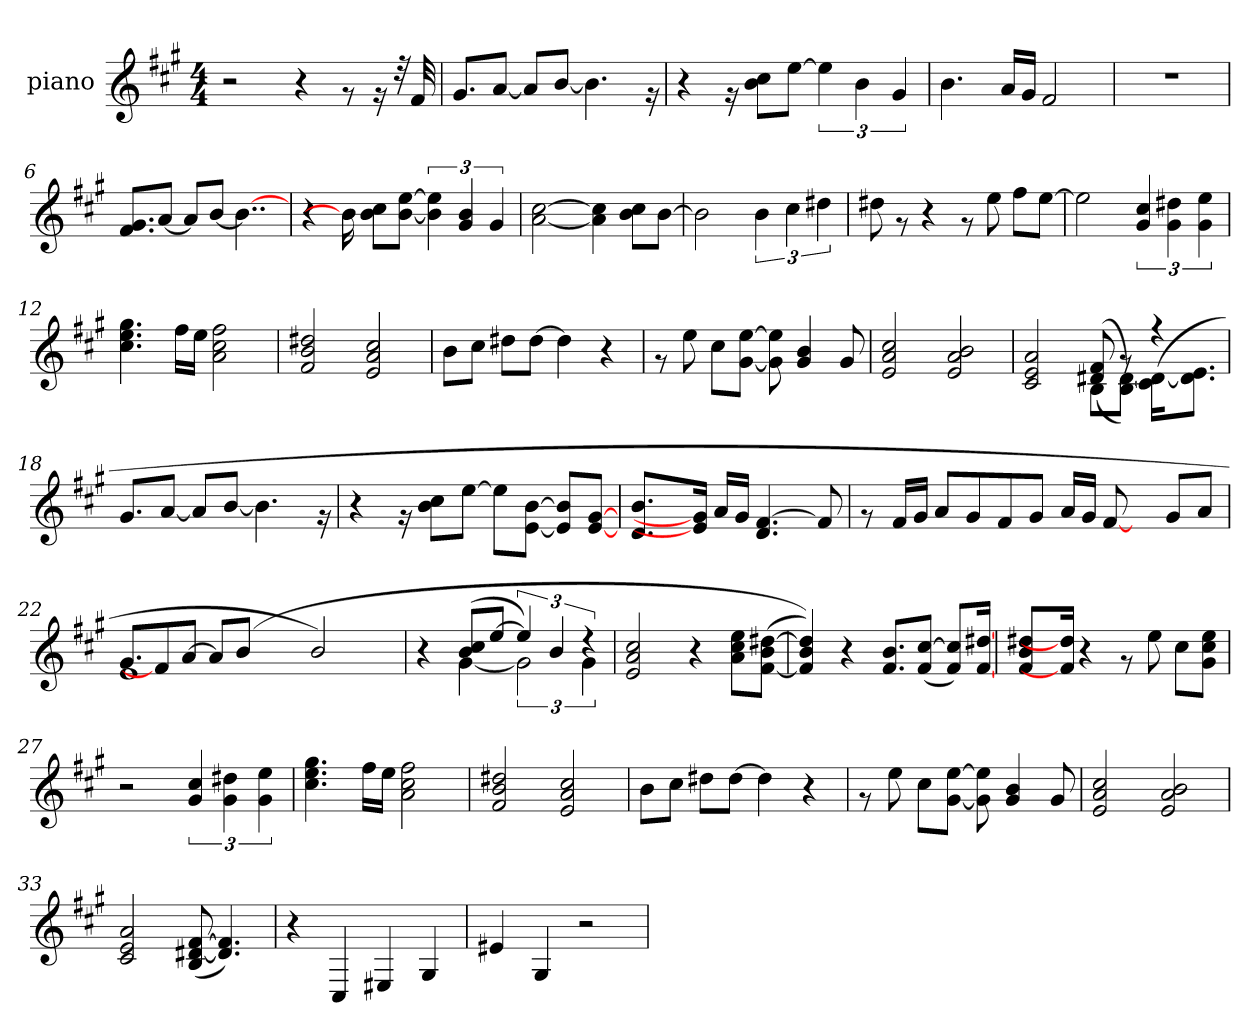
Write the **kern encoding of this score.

**kern
*part1
*staff1
*I"piano
*I'piano
*clefG2
*k[f#c#g#]
*A:
*M4/4
=1
2r
4r
8rg
16rg
32rdd
32f#/
=2
8.g#/L
[8a/J
8a/L]
[8b/J
4.b\]
16rg
=3
4r
16rg
8b\ 8cc#\L
[8ee\J
6ee\]
6b\
6g#/
=4
4.b\
16a/LL
16g#/JJ
2f#/
=5
1r
=6
8.f#/ 8.g#/L
[8a/J
(8a/L]
[8b/J
4..b\_
!!LO:LB:g=z
=7
4r
16b\]
8b\ 8cc#\L
[8b\ [8ee\J
6b\] 6ee\]
6g#/ 6b/
6g#/
=8
[2a\ [2cc#\
4a\] 4cc#\]
8b\ 8cc#\L
[8b\J
=9
2b\]
6b\
6cc#\
6dd#X\
=10
8dd#X\
8rg
4r
8rg
8ee\
8ff#\L
[8ee\J
=11
2ee\]
6g#/ 6cc#/
6g#\ 6dd#X\
6g#\ 6ee\
=12
4.cc#\ 4.ee\ 4.gg#\
16ff#\LL
16ee\JJ
2a\ 2cc#\ 2ff#\
=13
2f#/ 2b/ 2dd#X/
2e/ 2a/ 2cc#/
!!LO:LB:g=z
=14
8b\L
8cc#\J
8dd#X\L
[8dd#\J
4dd#\]
4r
=15
8rg
8ee\
8cc#\L
[8g#\ [8ee\J
8g#\] 8ee\]
4g#/ 4b/
8g#/
=16
2e/ 2a/ 2cc#/
2e/ 2a/ 2b/
=17
*^
2c#/ 2e/ 2a/	2ryy
((8d#X/ 8f#/	8B\L
8rg	8B\ [8d#\J))
4r	(16c#\ 16d#\_KL
.	8.d#\] 8.e\J
*v	*v
=18
8.g#/L
[8a/J
8a/L]
[8b/J
4.b\]
16rg
=19
4r
16rg
8b\ 8cc#\L
[8ee\J
8ee\L]
[8e\ [8b\J
8e/] 8b/]L
[8e/ [8g#/J
!!LO:LB:g=z
=20
4.d/ 4.b/
16e/] 16g#/]J
16a/LL
16g#/JJ
4.d/ [4.f#/
8f#/]
=21
8rg
16f#/LL
16g#/JJ
8a/L
8g#/
8f#/
8g#/J
16a/LL
16g#/JJ
[8f#/
8ryy
8g#/L
8a/J
=22
*^
8.g#/L	1e
8f#/]	.
[8a/J	.
8a/L]	.
(8b/J	.
2ryy	.
.	2b/)
4ryy	.
16ryy	.
=23	=23
4r	4ryy
(8b/ 8cc#/L	[4g#\
[8ee/J	.
6ee/]	3g#\])
6b/	.
6rdd	6g#\
*v	*v
=24
2e/ 2a/ 2cc#/
4r
8a\ 8cc#\ 8ee\L
([8f#\ 8b\ [8dd#X\J
!!LO:LB:g=z
=25
4f#/] 4b/ 4dd#/]))
4r
8.f#/ 8.b/L
(8f#/ [8cc#/J
8f#/ 8cc#/]L)
[16f#/ [16dd#/J
=26
4f#/ 4b/ 4dd#X/
16f#/] 16dd#/]J
4r
8rg
8ee\
8cc#\L
8g#\ 8cc#\ 8ee\J
=27
2r
6g#/ 6cc#/
6g#\ 6dd#X\
6g#\ 6ee\
=28
4.cc#\ 4.ee\ 4.gg#\
16ff#\LL
16ee\JJ
2a\ 2cc#\ 2ff#\
=29
2f#/ 2b/ 2dd#X/
2e/ 2a/ 2cc#/
=30
8b\L
8cc#\J
8dd#X\L
[8dd#\J
4dd#\]
4r
!!LO:LB:g=z
=31
8rg
8ee\
8cc#\L
[8g#\ [8ee\J
8g#\] 8ee\]
4g#/ 4b/
8g#/
=32
2e/ 2a/ 2cc#/
2e/ 2a/ 2b/
=33
2c#/ 2e/ 2a/
(8B/ [8d#X/ [8f#/
4.d#/] 4.f#/])
=34
4r
4C#/
4E#X/
4G#/
=35
4e#X/
4G#/
2r
=
*-
